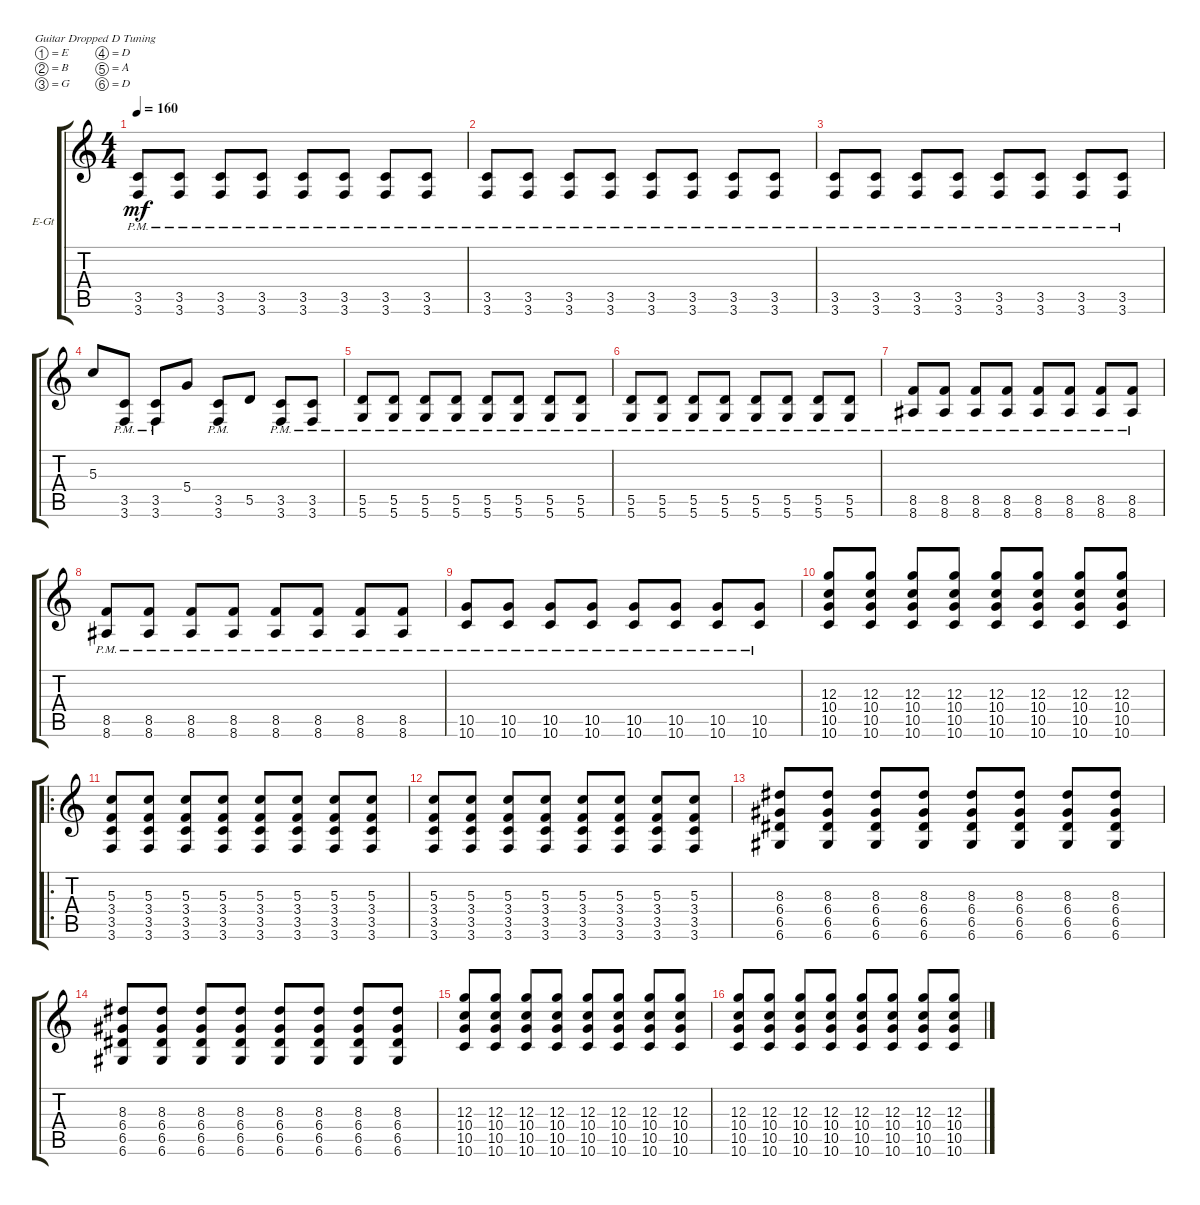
\defaultSystemsLayout 4
\bracketExtendMode groupsimilarinstruments
\firstSystemTrackNameOrientation horizontal
\otherSystemsTrackNameOrientation horizontal
\track ("Electric Guitar" "E-Gt") {instrument distortionguitar}
\staff {score tabs}
\tuning (E4 B3 G3 D3 A2 D2)
\ts (4 4)
\tempo 160
\clef g2
\scale
0.333333
\ks c
(3.6{pm} 3.5{pm}).8{dy mf} (3.6{pm} 3.5{pm}).8 (3.6{pm} 3.5{pm}).8 (3.6{pm} 3.5{pm}).8 (3.6{pm} 3.5{pm}).8 (3.6{pm} 3.5{pm}).8 (3.6{pm} 3.5{pm}).8 (3.6{pm} 3.5{pm}).8 |
\scale
0.333333 (3.6{pm} 3.5{pm}).8 (3.6{pm} 3.5{pm}).8 (3.6{pm} 3.5{pm}).8 (3.6{pm} 3.5{pm}).8 (3.6{pm} 3.5{pm}).8 (3.6{pm} 3.5{pm}).8 (3.6{pm} 3.5{pm}).8 (3.6{pm} 3.5{pm}).8 |
\scale
0.333333 (3.6{pm} 3.5{pm}).8 (3.6{pm} 3.5{pm}).8 (3.6{pm} 3.5{pm}).8 (3.6{pm} 3.5{pm}).8 (3.6{pm} 3.5{pm}).8 (3.6{pm} 3.5{pm}).8 (3.6{pm} 3.5{pm}).8 (3.6{pm} 3.5{pm}).8 |
\scale
0.333333 5.3.8 (3.6{pm} 3.5{pm}).8 (3.6{pm} 3.5{pm}).8 5.4.8 (3.6{pm} 3.5{pm}).8 5.5.8 (3.6{pm} 3.5{pm}).8 (3.6{pm} 3.5{pm}).8 |
\scale
0.333333 (5.6{pm} 5.5{pm}).8 (5.6{pm} 5.5{pm}).8 (5.6{pm} 5.5{pm}).8 (5.6{pm} 5.5{pm}).8 (5.6{pm} 5.5{pm}).8 (5.6{pm} 5.5{pm}).8 (5.6{pm} 5.5{pm}).8 (5.6{pm} 5.5{pm}).8 |
\scale
0.333333 (5.6{pm} 5.5{pm}).8 (5.6{pm} 5.5{pm}).8 (5.6{pm} 5.5{pm}).8 (5.6{pm} 5.5{pm}).8 (5.6{pm} 5.5{pm}).8 (5.6{pm} 5.5{pm}).8 (5.6{pm} 5.5{pm}).8 (5.6{pm} 5.5{pm}).8 |
\scale
0.333333 (8.6{pm} 8.5{pm}).8 (8.6{pm} 8.5{pm}).8 (8.6{pm} 8.5{pm}).8 (8.6{pm} 8.5{pm}).8 (8.6{pm} 8.5{pm}).8 (8.6{pm} 8.5{pm}).8 (8.6{pm} 8.5{pm}).8 (8.6{pm} 8.5{pm}).8 |
\scale
0.333333 (8.6{pm} 8.5{pm}).8 (8.6{pm} 8.5{pm}).8 (8.6{pm} 8.5{pm}).8 (8.6{pm} 8.5{pm}).8 (8.6{pm} 8.5{pm}).8 (8.6{pm} 8.5{pm}).8 (8.6{pm} 8.5{pm}).8 (8.6{pm} 8.5{pm}).8 |
\scale
0.333333 (10.6{pm} 10.5{pm}).8 (10.6{pm} 10.5{pm}).8 (10.6{pm} 10.5{pm}).8 (10.6{pm} 10.5{pm}).8 (10.6{pm} 10.5{pm}).8 (10.6{pm} 10.5{pm}).8 (10.6{pm} 10.5{pm}).8 (10.6{pm} 10.5{pm}).8 |
\scale
0.333333 (10.6 10.5 10.4 12.3).8 (10.6 10.5 10.4 12.3).8 (10.6 10.5 10.4 12.3).8 (10.6 10.5 10.4 12.3).8 (10.6 10.5 10.4 12.3).8 (10.6 10.5 10.4 12.3).8 (10.6 10.5 10.4 12.3).8 (10.6 10.5 10.4 12.3).8 |
\ro
\scale
0.333333 (3.6 3.5 3.4 5.3).8 (3.6 3.5 3.4 5.3).8 (3.6 3.5 3.4 5.3).8 (3.6 3.5 3.4 5.3).8 (3.6 3.5 3.4 5.3).8 (3.6 3.5 3.4 5.3).8 (3.6 3.5 3.4 5.3).8 (3.6 3.5 3.4 5.3).8 |
\scale
0.333333 (3.6 3.5 3.4 5.3).8 (3.6 3.5 3.4 5.3).8 (3.6 3.5 3.4 5.3).8 (3.6 3.5 3.4 5.3).8 (3.6 3.5 3.4 5.3).8 (3.6 3.5 3.4 5.3).8 (3.6 3.5 3.4 5.3).8 (3.6 3.5 3.4 5.3).8 |
\scale
0.333333 (6.6 6.5 6.4 8.3).8 (6.6 6.5 6.4 8.3).8 (6.5 6.6 6.4 8.3).8 (6.6 6.5 6.4 8.3).8 (6.6 6.5 6.4 8.3).8 (6.6 6.5 6.4 8.3).8 (6.5 6.6 6.4 8.3).8 (6.6 6.5 6.4 8.3).8 |
\scale
0.333333 (6.6 6.5 6.4 8.3).8 (6.6 6.5 6.4 8.3).8 (6.5 6.6 6.4 8.3).8 (6.6 6.5 6.4 8.3).8 (6.6 6.5 6.4 8.3).8 (6.6 6.5 6.4 8.3).8 (6.5 6.6 6.4 8.3).8 (6.6 6.5 6.4 8.3).8 |
\scale
0.333333 (10.6 10.5 10.4 12.3).8 (10.6 10.5 10.4 12.3).8 (10.6 10.5 10.4 12.3).8 (10.5 10.6 10.4 12.3).8 (10.6 10.5 10.4 12.3).8 (10.6 10.5 10.4 12.3).8 (10.6 10.5 10.4 12.3).8 (10.5 10.6 10.4 12.3).8 |
\scale
0.333333 (10.6 10.5 10.4 12.3).8 (10.6 10.5 10.4 12.3).8 (10.6 10.5 10.4 12.3).8 (10.5 10.6 10.4 12.3).8 (10.6 10.5 10.4 12.3).8 (10.6 10.5 10.4 12.3).8 (10.6 10.5 10.4 12.3).8 (10.5 10.6 10.4 12.3).8
